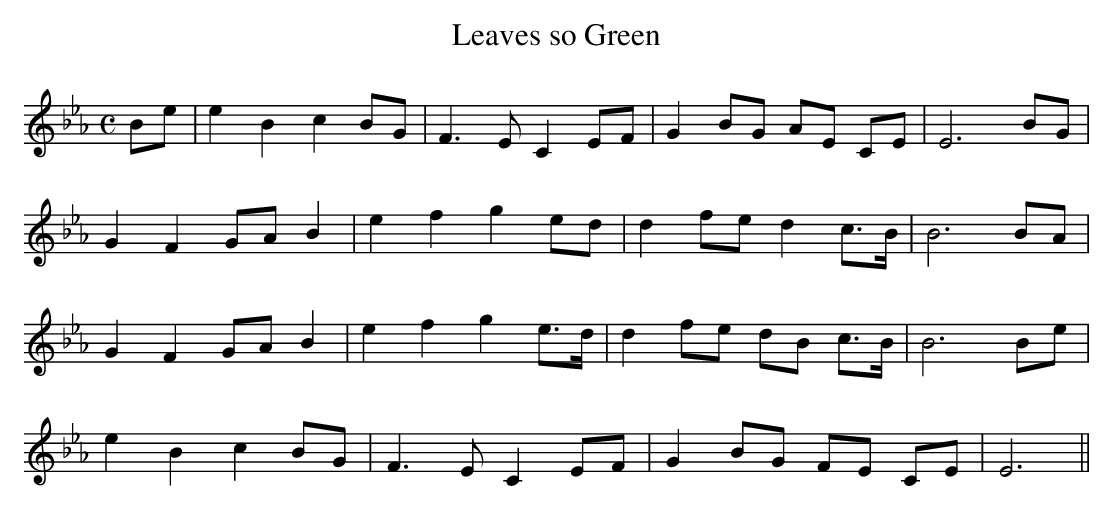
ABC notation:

X:1
T:Leaves so Green
M:C
L:1/8
K:Eb
Be | e2B2c2BG | F3E C2 EF | G2 BG AE CE | E6 BG |
G2F2GA B2 | e2f2g2ed | d2fe d2 c>B | B6 BA |
G2F2 GA B2 | e2f2g2 e>d | d2 fe dB c>B | B6 Be |
e2B2c2 BG | F3E C2 EF | G2 BG FE CE | E6 ||
